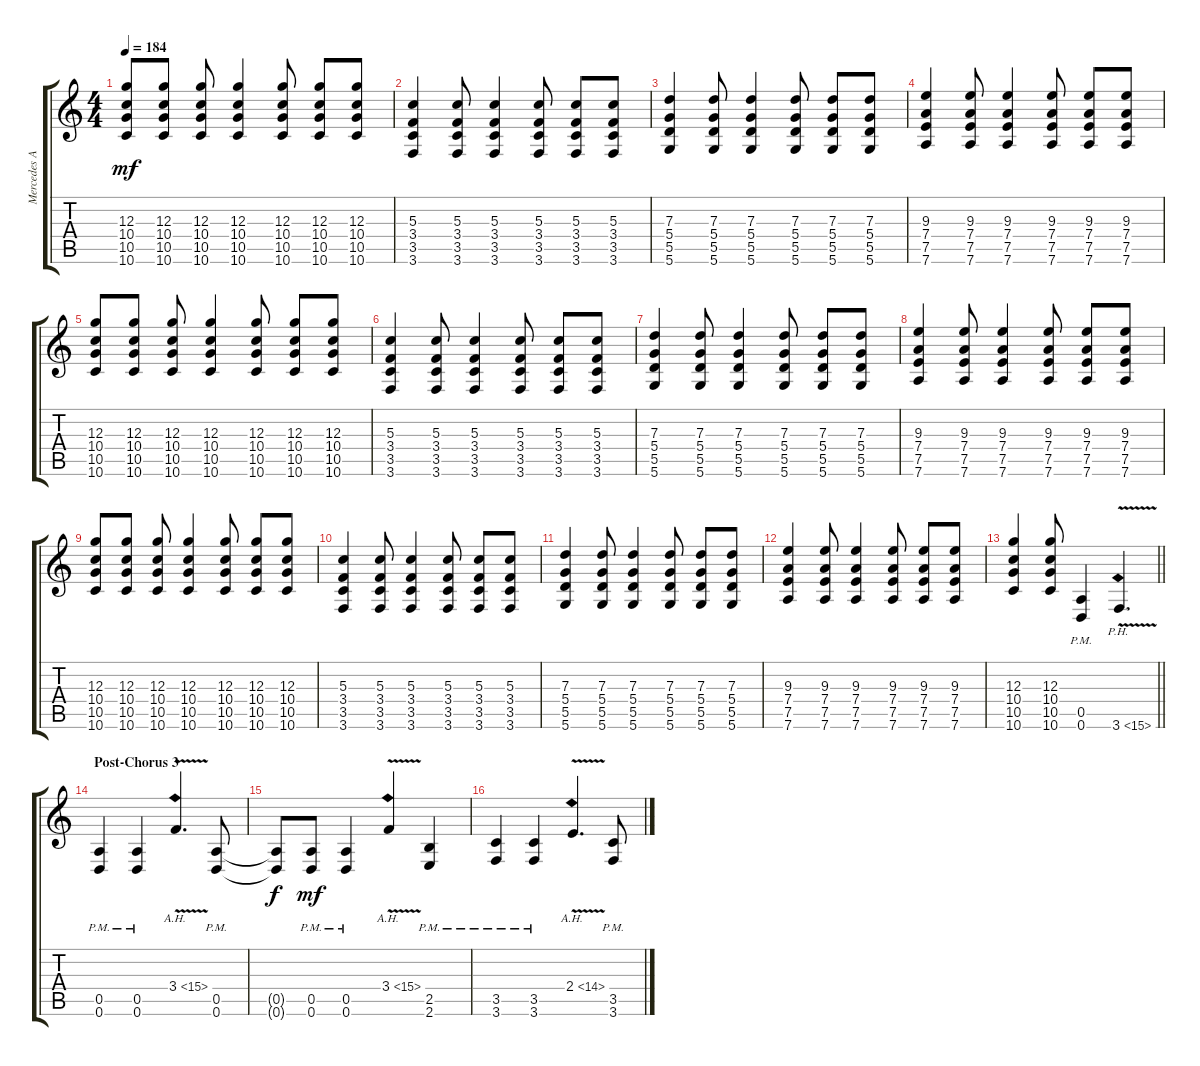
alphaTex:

\track ("Mercedes Arn-Horn (Rhythm Guitar)" "Mercedes A") {instrument overdrivenguitar}
\staff {score tabs}
\tuning (E4 B3 G3 D3 A2 D2) {hide}
\ts (4 4)
\tempo 184
\clef g2
\ks c
(12.3 10.4 10.5 10.6).8{dy mf} (12.3 10.4 10.5 10.6).8 (12.3 10.4 10.5 10.6).8 (12.3 10.4 10.5 10.6).4 (12.3 10.4 10.5 10.6).8 (12.3 10.4 10.5 10.6).8 (12.3 10.4 10.5 10.6).8 |
(5.3 3.4 3.5 3.6).4 (5.3 3.4 3.5 3.6).8 (5.3 3.4 3.5 3.6).4 (5.3 3.4 3.5 3.6).8 (5.3 3.4 3.5 3.6).8 (5.3 3.4 3.5 3.6).8 |
(7.3 5.4 5.5 5.6).4 (7.3 5.4 5.5 5.6).8 (7.3 5.4 5.5 5.6).4 (7.3 5.4 5.5 5.6).8 (7.3 5.4 5.5 5.6).8 (7.3 5.4 5.5 5.6).8 |
(9.3 7.4 7.5 7.6).4 (9.3 7.4 7.5 7.6).8 (9.3 7.4 7.5 7.6).4 (9.3 7.4 7.5 7.6).8 (9.3 7.4 7.5 7.6).8 (9.3 7.4 7.5 7.6).8 |
(12.3 10.4 10.5 10.6).8 (12.3 10.4 10.5 10.6).8 (12.3 10.4 10.5 10.6).8 (12.3 10.4 10.5 10.6).4 (12.3 10.4 10.5 10.6).8 (12.3 10.4 10.5 10.6).8 (12.3 10.4 10.5 10.6).8 |
(5.3 3.4 3.5 3.6).4 (5.3 3.4 3.5 3.6).8 (5.3 3.4 3.5 3.6).4 (5.3 3.4 3.5 3.6).8 (5.3 3.4 3.5 3.6).8 (5.3 3.4 3.5 3.6).8 |
(7.3 5.4 5.5 5.6).4 (7.3 5.4 5.5 5.6).8 (7.3 5.4 5.5 5.6).4 (7.3 5.4 5.5 5.6).8 (7.3 5.4 5.5 5.6).8 (7.3 5.4 5.5 5.6).8 |
(9.3 7.4 7.5 7.6).4 (9.3 7.4 7.5 7.6).8 (9.3 7.4 7.5 7.6).4 (9.3 7.4 7.5 7.6).8 (9.3 7.4 7.5 7.6).8 (9.3 7.4 7.5 7.6).8 |
(12.3 10.4 10.5 10.6).8 (12.3 10.4 10.5 10.6).8 (12.3 10.4 10.5 10.6).8 (12.3 10.4 10.5 10.6).4 (12.3 10.4 10.5 10.6).8 (12.3 10.4 10.5 10.6).8 (12.3 10.4 10.5 10.6).8 |
(5.3 3.4 3.5 3.6).4 (5.3 3.4 3.5 3.6).8 (5.3 3.4 3.5 3.6).4 (5.3 3.4 3.5 3.6).8 (5.3 3.4 3.5 3.6).8 (5.3 3.4 3.5 3.6).8 |
(7.3 5.4 5.5 5.6).4 (7.3 5.4 5.5 5.6).8 (7.3 5.4 5.5 5.6).4 (7.3 5.4 5.5 5.6).8 (7.3 5.4 5.5 5.6).8 (7.3 5.4 5.5 5.6).8 |
(9.3 7.4 7.5 7.6).4 (9.3 7.4 7.5 7.6).8 (9.3 7.4 7.5 7.6).4 (9.3 7.4 7.5 7.6).8 (9.3 7.4 7.5 7.6).8 (9.3 7.4 7.5 7.6).8 |
\barLineRight lightlight
(12.3 10.4 10.5 10.6).4 (12.3 10.4 10.5 10.6).8 (0.5 0.6{pm}).4 3.6{ph 12 v}.4{d} |
\section ("" "Post-Chorus 3")
(0.5 0.6{pm}).4 (0.5 0.6{pm}).4 3.4{ah 12 v}.4{d} (0.5 0.6{pm}).8 |
(0.5{t} 0.6{t}).8{dy f} (0.5 0.6{pm}).8{dy mf} (0.5 0.6{pm}).4 3.4{ah 12 v}.4 (2.5{pm} 2.6).4 |
(3.5{pm} 3.6).4 (3.5{pm} 3.6).4 2.4{ah 12 v}.4{d} (3.5 3.6{pm}).8
